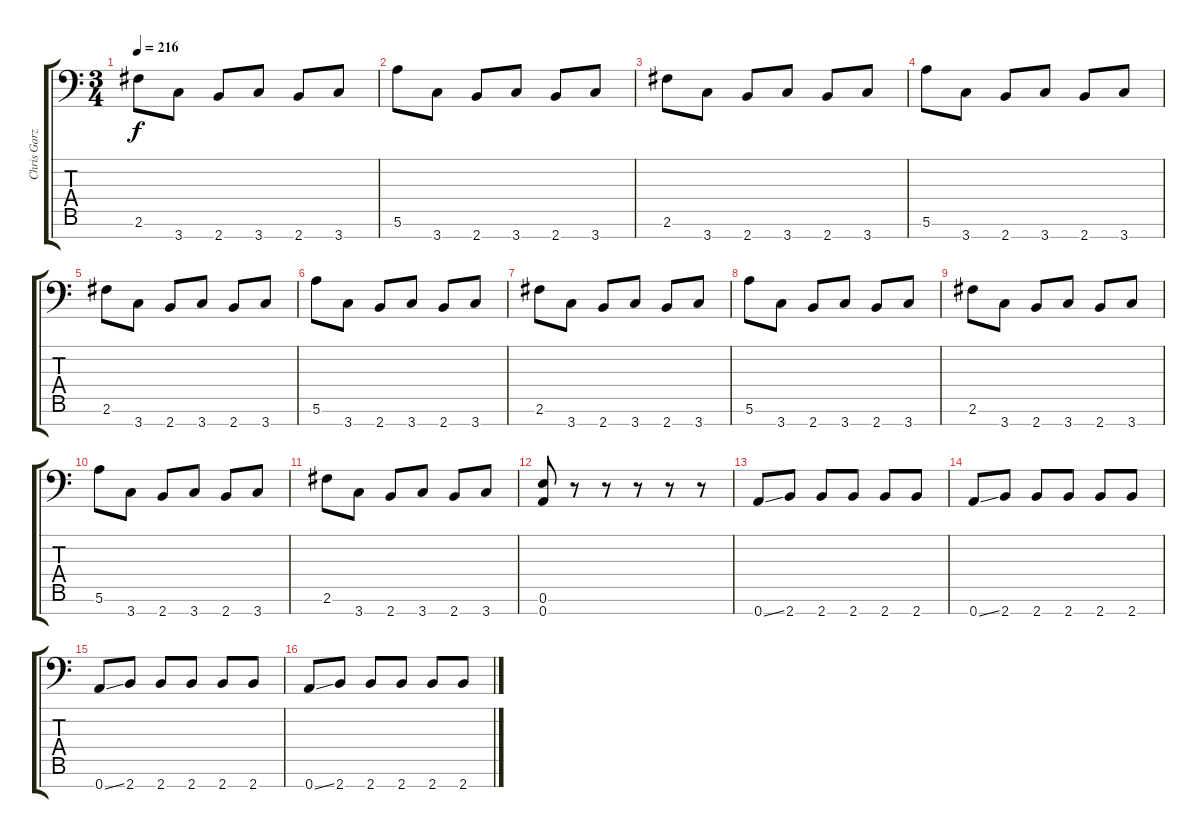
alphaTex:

\track ("Chris Garza" "Chris Garz") {instrument distortionguitar}
\staff {score tabs}
\tuning (E4 B3 G3 D3 A2 E2 A1) {hide}
\ts (3 4)
\tempo 216
\clef f4
\ks c
2.6.8{dy f} 3.7.8 2.7.8 3.7.8 2.7.8 3.7.8 |
5.6.8 3.7.8 2.7.8 3.7.8 2.7.8 3.7.8 |
2.6.8 3.7.8 2.7.8 3.7.8 2.7.8 3.7.8 |
5.6.8 3.7.8 2.7.8 3.7.8 2.7.8 3.7.8 |
2.6.8 3.7.8 2.7.8 3.7.8 2.7.8 3.7.8 |
5.6.8 3.7.8 2.7.8 3.7.8 2.7.8 3.7.8 |
2.6.8 3.7.8 2.7.8 3.7.8 2.7.8 3.7.8 |
5.6.8 3.7.8 2.7.8 3.7.8 2.7.8 3.7.8 |
2.6.8 3.7.8 2.7.8 3.7.8 2.7.8 3.7.8 |
5.6.8 3.7.8 2.7.8 3.7.8 2.7.8 3.7.8 |
2.6.8 3.7.8 2.7.8 3.7.8 2.7.8 3.7.8 |
(0.6 0.7).8 r.8 r.8 r.8 r.8 r.8 |
0.7{ss}.8 2.7.8 2.7.8 2.7.8 2.7.8 2.7.8 |
0.7{ss}.8 2.7.8 2.7.8 2.7.8 2.7.8 2.7.8 |
0.7{ss}.8 2.7.8 2.7.8 2.7.8 2.7.8 2.7.8 |
0.7{ss}.8 2.7.8 2.7.8 2.7.8 2.7.8 2.7.8
